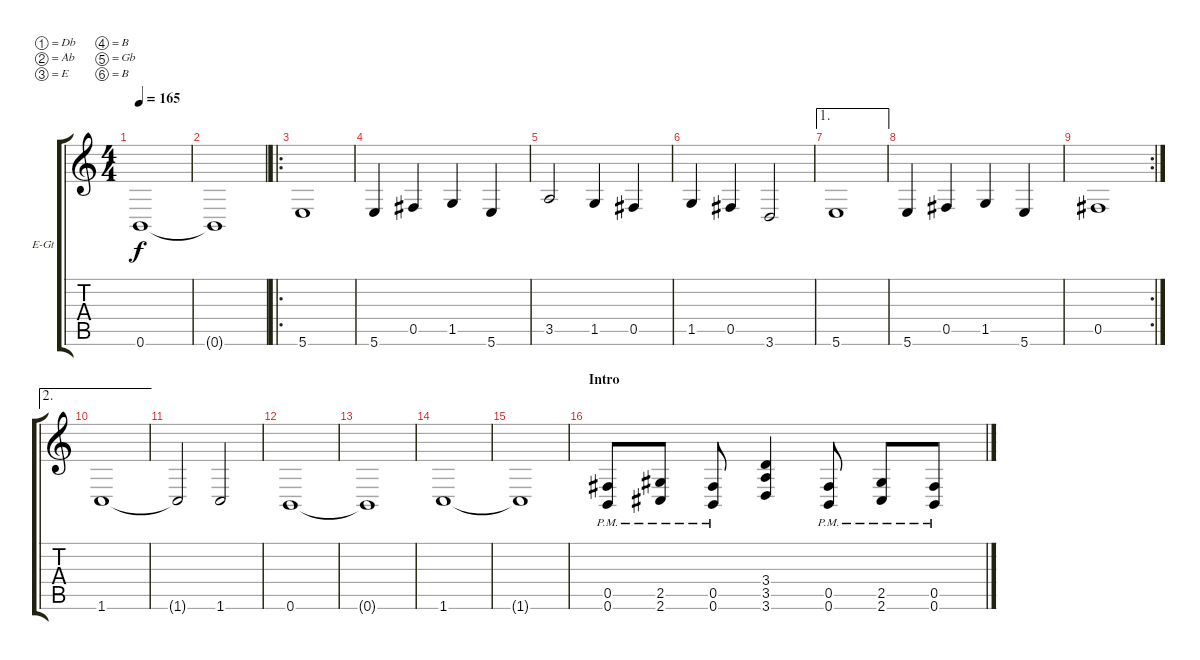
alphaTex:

\defaultSystemsLayout 4
\bracketExtendMode groupsimilarinstruments
\firstSystemTrackNameOrientation horizontal
\otherSystemsTrackNameOrientation horizontal
\track ("Guitar 1" "E-Gt") {instrument distortionguitar}
\staff {score tabs}
\tuning (Db4 Ab3 E3 B2 Gb2 B1)
\ts (4 4)
\tempo 165
\clef g2
\ks c
0.6.1{dy f} |
0.6{t}.1 |
\ro
5.6.1 |
5.6.4 0.5.4 1.5.4 5.6.4 |
3.5.2 1.5.4 0.5.4 |
1.5.4 0.5.4 3.6.2 |
\ae 1
5.6.1 |
5.6.4 0.5.4 1.5.4 5.6.4 |
\rc 2
0.5.1 |
\ae 2
1.6.1 |
1.6{t}.2 1.6.2 |
0.6.1 |
0.6{t}.1 |
1.6.1 |
1.6{t}.1 |
\section ("" "Intro")
(0.6{pm} 0.5{pm}).8 (2.5{pm} 2.6{pm}).8 (0.6{pm} 0.5{pm}).8 (3.5 3.6 3.4).4 (0.6{pm} 0.5{pm}).8 (2.5{pm} 2.6{pm}).8 (0.6{pm} 0.5{pm}).8
